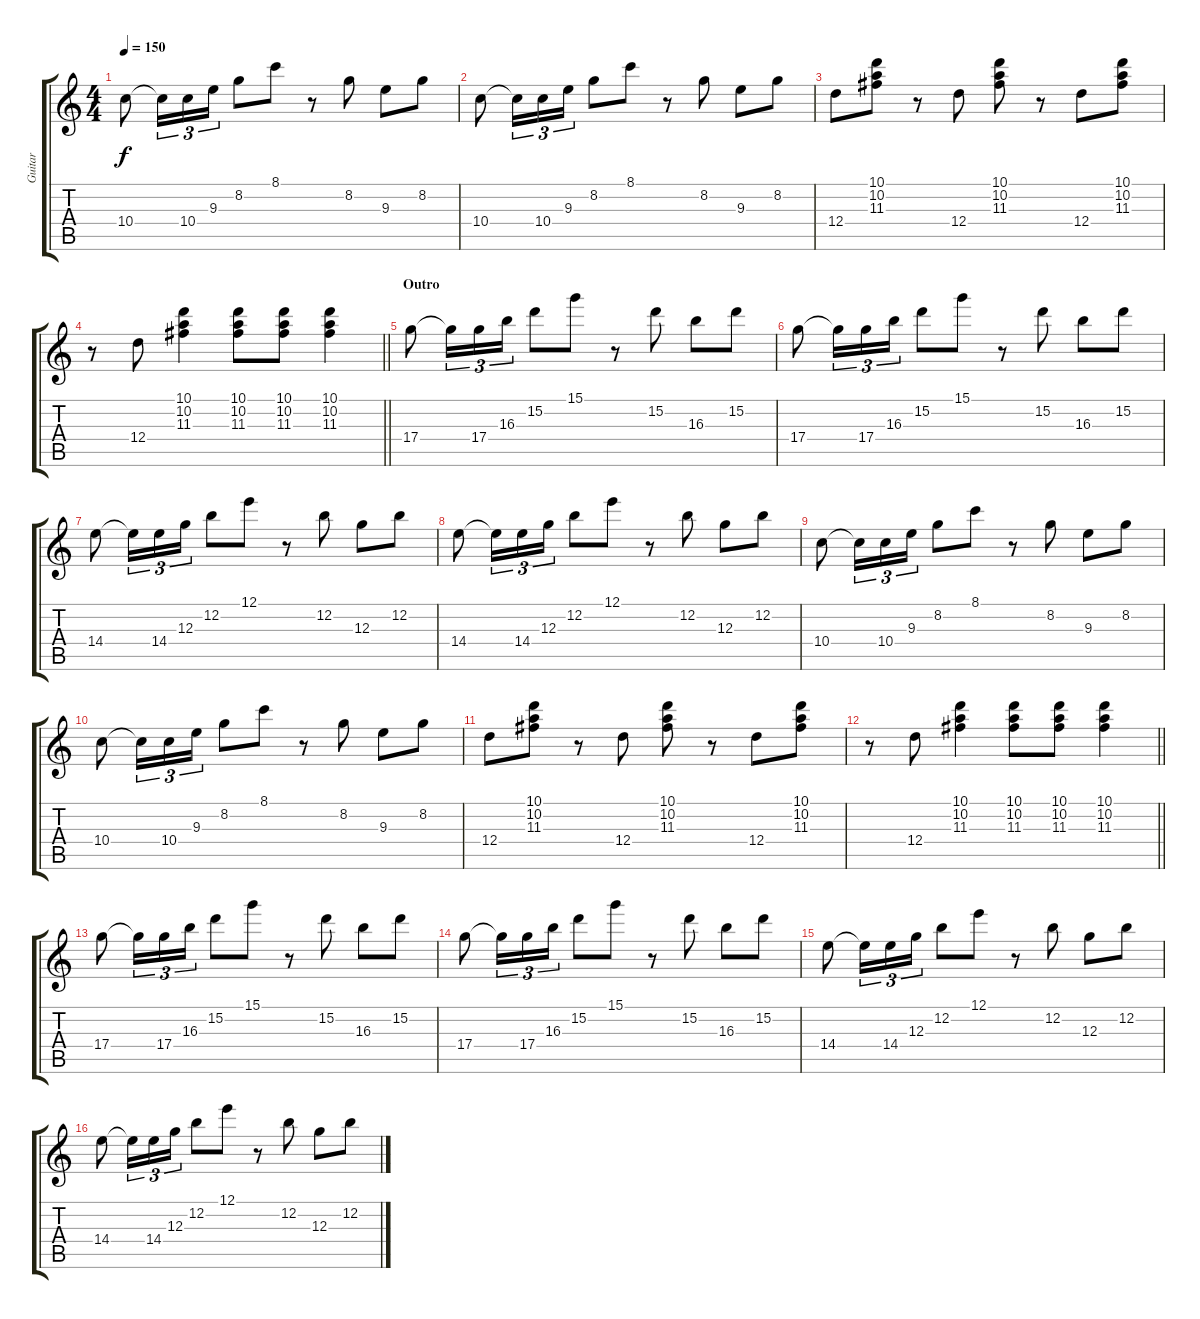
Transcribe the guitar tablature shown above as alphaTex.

\track ("Guitar" "Guitar") {instrument acousticguitarsteel}
\staff {score tabs}
\tuning (E4 B3 G3 D3 A2 E2) {hide}
\ts (4 4)
\tempo 150
\clef g2
\ks c
10.4.8{dy f} 10.4{t}.16{tu (3 2)} 10.4.16{tu (3 2)} 9.3.16{tu (3 2)} 8.2.8 8.1.8 r.8 8.2.8 9.3.8 8.2.8 |
10.4.8 10.4{t}.16{tu (3 2)} 10.4.16{tu (3 2)} 9.3.16{tu (3 2)} 8.2.8 8.1.8 r.8 8.2.8 9.3.8 8.2.8 |
12.4.8 (10.1 10.2 11.3).8 r.8 12.4.8 (10.1 10.2 11.3).8 r.8 12.4.8 (10.1 10.2 11.3).8 |
\barLineRight lightlight
r.8 12.4.8 (10.1 10.2 11.3).4 (10.1 10.2 11.3).8 (10.1 10.2 11.3).8 (10.1 10.2 11.3).4 |
\section ("" "Outro")
17.4.8 17.4{t}.16{tu (3 2)} 17.4.16{tu (3 2)} 16.3.16{tu (3 2)} 15.2.8 15.1.8 r.8 15.2.8 16.3.8 15.2.8 |
17.4.8 17.4{t}.16{tu (3 2)} 17.4.16{tu (3 2)} 16.3.16{tu (3 2)} 15.2.8 15.1.8 r.8 15.2.8 16.3.8 15.2.8 |
14.4.8 14.4{t}.16{tu (3 2)} 14.4.16{tu (3 2)} 12.3.16{tu (3 2)} 12.2.8 12.1.8 r.8 12.2.8 12.3.8 12.2.8 |
14.4.8 14.4{t}.16{tu (3 2)} 14.4.16{tu (3 2)} 12.3.16{tu (3 2)} 12.2.8 12.1.8 r.8 12.2.8 12.3.8 12.2.8 |
10.4.8 10.4{t}.16{tu (3 2)} 10.4.16{tu (3 2)} 9.3.16{tu (3 2)} 8.2.8 8.1.8 r.8 8.2.8 9.3.8 8.2.8 |
10.4.8 10.4{t}.16{tu (3 2)} 10.4.16{tu (3 2)} 9.3.16{tu (3 2)} 8.2.8 8.1.8 r.8 8.2.8 9.3.8 8.2.8 |
12.4.8 (10.1 10.2 11.3).8 r.8 12.4.8 (10.1 10.2 11.3).8 r.8 12.4.8 (10.1 10.2 11.3).8 |
\barLineRight lightlight
r.8 12.4.8 (10.1 10.2 11.3).4 (10.1 10.2 11.3).8 (10.1 10.2 11.3).8 (10.1 10.2 11.3).4 |
17.4.8 17.4{t}.16{tu (3 2)} 17.4.16{tu (3 2)} 16.3.16{tu (3 2)} 15.2.8 15.1.8 r.8 15.2.8 16.3.8 15.2.8 |
17.4.8 17.4{t}.16{tu (3 2)} 17.4.16{tu (3 2)} 16.3.16{tu (3 2)} 15.2.8 15.1.8 r.8 15.2.8 16.3.8 15.2.8 |
14.4.8 14.4{t}.16{tu (3 2)} 14.4.16{tu (3 2)} 12.3.16{tu (3 2)} 12.2.8 12.1.8 r.8 12.2.8 12.3.8 12.2.8 |
14.4.8 14.4{t}.16{tu (3 2)} 14.4.16{tu (3 2)} 12.3.16{tu (3 2)} 12.2.8 12.1.8 r.8 12.2.8 12.3.8 12.2.8
